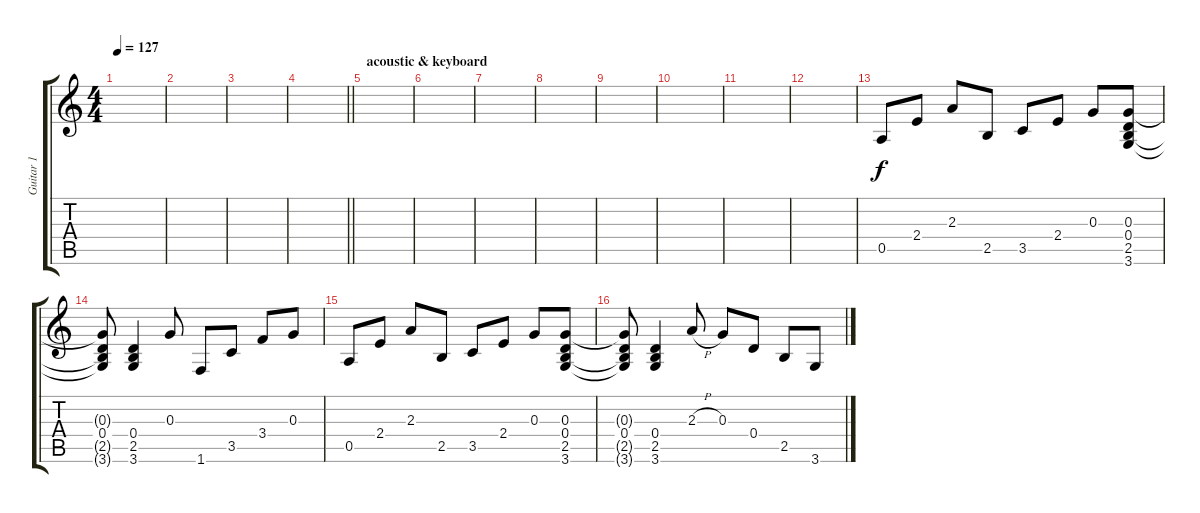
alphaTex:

\track ("Guitar 1" "Guitar 1") {instrument electricguitarmuted}
\staff {score tabs}
\tuning (E4 B3 G3 D3 A2 E2) {hide}
\ts (4 4)
\tempo 127
\clef g2
\ks c
|
|
|
\barLineRight lightlight
|
\section ("" "acoustic & keyboard")
|
|
|
|
|
|
|
|
0.5.8 2.4.8 2.3.8 2.5.8 3.5.8 2.4.8 0.3.8 (0.3 0.4 2.5 3.6).8 |
(0.3{t} 0.4 2.5{t} 3.6{t}).8 (0.4 2.5 3.6).4 0.3.8 1.6.8 3.5.8 3.4.8 0.3.8 |
0.5.8 2.4.8 2.3.8 2.5.8 3.5.8 2.4.8 0.3.8 (0.3 0.4 2.5 3.6).8 |
(0.3{t} 0.4 2.5{t} 3.6{t}).8 (0.4 2.5 3.6).4 2.3{h}.8 0.3.8 0.4.8 2.5.8 3.6.8
